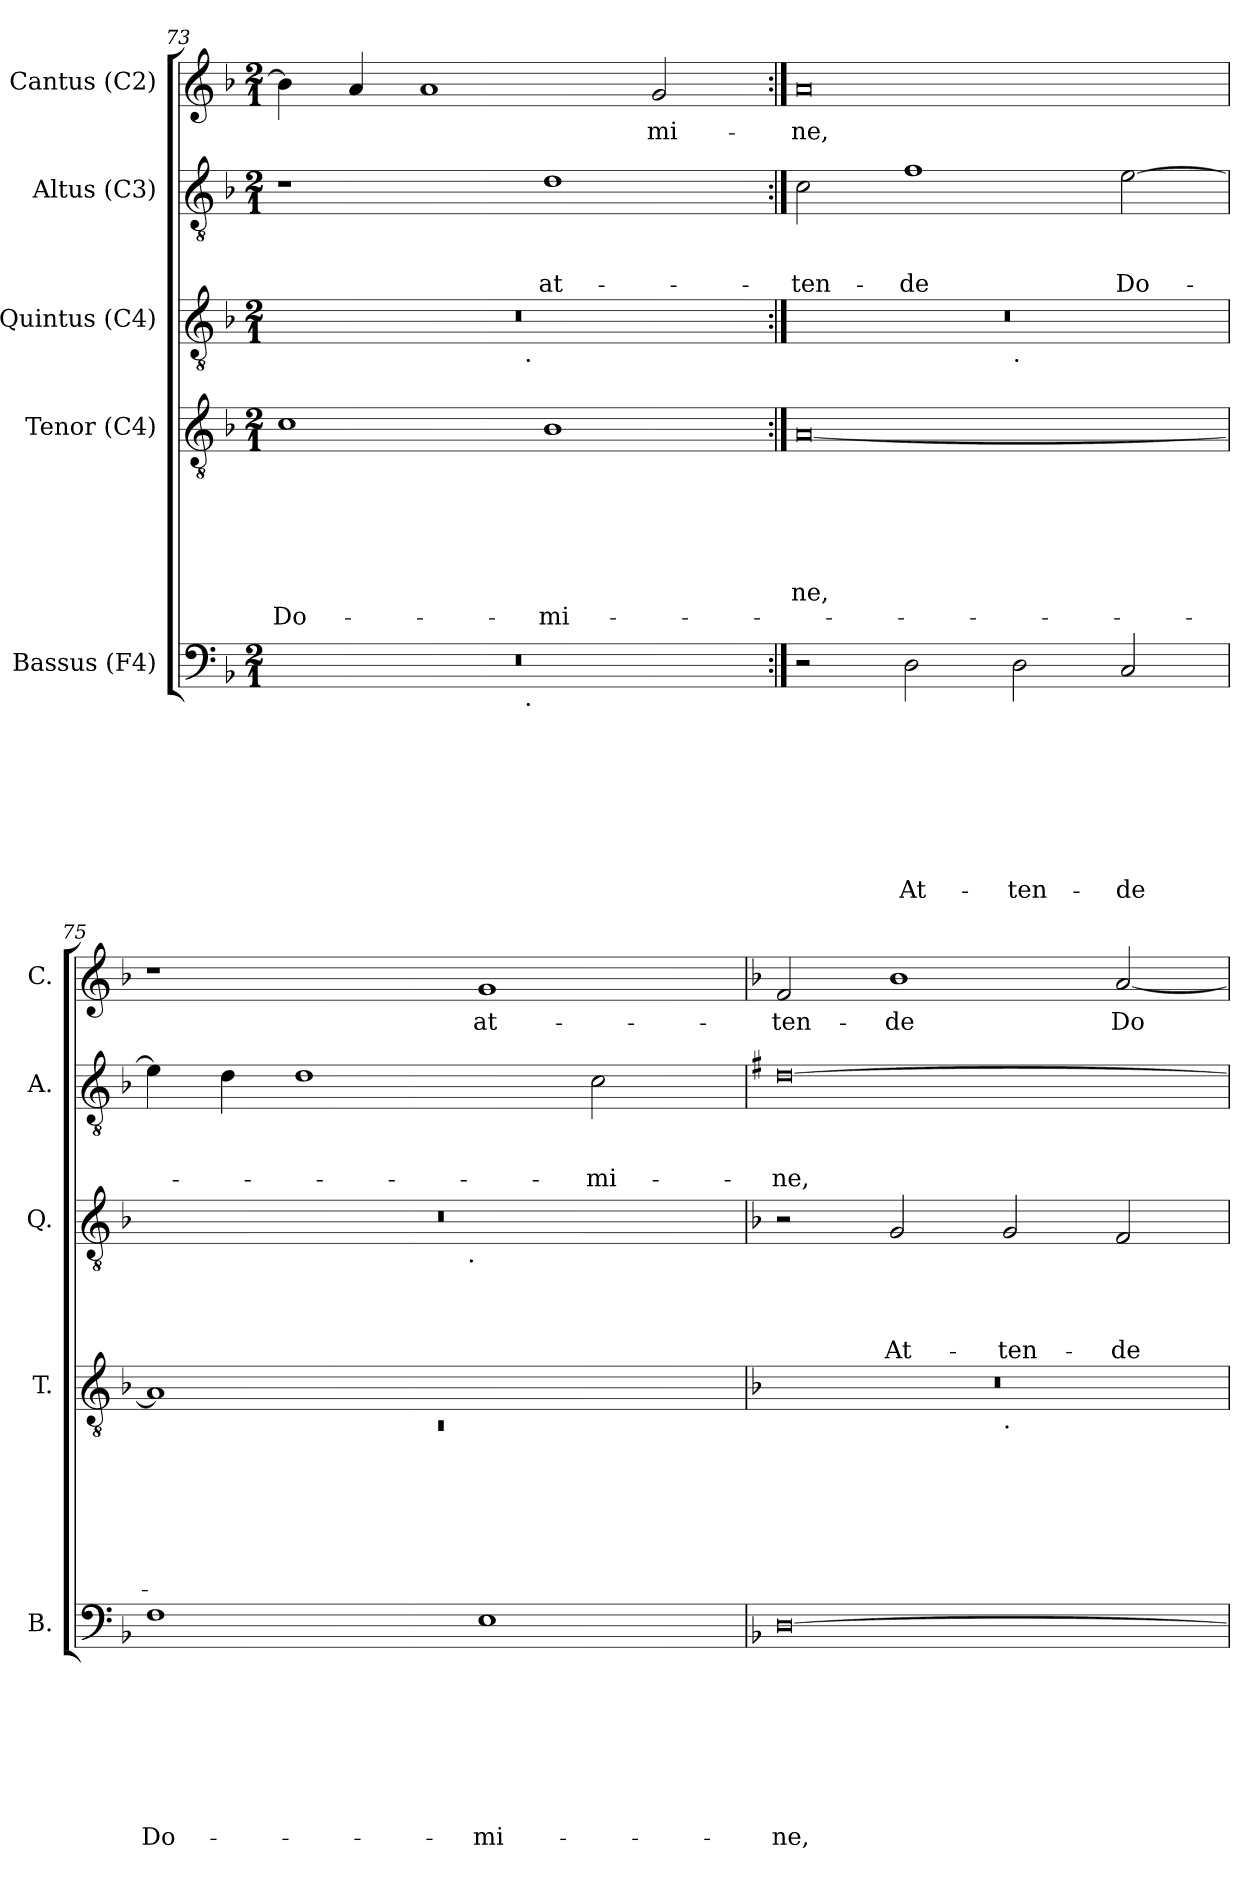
**kern	**text	**text	**text	**text	**text	**text	**text	**text	**kern	**text	**text	**text	**text	**text	**text	**text	**kern	**text	**text	**text	**text	**kern	**text	**text	**text	**kern	**text
*part5	*part5	*part5	*part5	*part5	*part5	*part5	*part5	*part5	*part4	*part4	*part4	*part4	*part4	*part4	*part4	*part4	*part3	*part3	*part3	*part3	*part3	*part2	*part2	*part2	*part2	*part1	*part1
*staff5	*staff5	*staff5	*staff5	*staff5	*staff5	*staff5	*staff5	*staff5	*staff4	*staff4	*staff4	*staff4	*staff4	*staff4	*staff4	*staff4	*staff3	*staff3	*staff3	*staff3	*staff3	*staff2	*staff2	*staff2	*staff2	*staff1	*staff1
*I"Bassus (F4)	*	*	*	*	*	*	*	*	*I"Tenor (C4)	*	*	*	*	*	*	*	*I"Quintus (C4)	*	*	*	*	*I"Altus (C3)	*	*	*	*I"Cantus (C2)	*
*I'B.	*	*	*	*	*	*	*	*	*I'T.	*	*	*	*	*	*	*	*I'Q.	*	*	*	*	*I'A.	*	*	*	*I'C.	*
*clefF4	*	*	*	*	*	*	*	*	*clefGv2	*	*	*	*	*	*	*	*clefGv2	*	*	*	*	*clefGv2	*	*	*	*clefG2	*
*k[b-]	*	*	*	*	*	*	*	*	*k[b-]	*	*	*	*	*	*	*	*k[b-]	*	*	*	*	*k[b-]	*	*	*	*k[b-]	*
*F:	*	*	*	*	*	*	*	*	*F:	*	*	*	*	*	*	*	*F:	*	*	*	*	*F:	*	*	*	*F:	*
*M2/1	*	*	*	*	*	*	*	*	*M2/1	*	*	*	*	*	*	*	*M2/1	*	*	*	*	*M2/1	*	*	*	*M2/1	*
=73	=73	=73	=73	=73	=73	=73	=73	=73	=73	=73	=73	=73	=73	=73	=73	=73	=73	=73	=73	=73	=73	=73	=73	=73	=73	=73	=73
!	!	!	!	!	!	!	!	!	!	!	!	!	!	!	!	!LO:LY:b	!	!	!	!	!	!	!	!	!	!	!
*^	*	*	*	*	*	*	*	*	*	*	*	*	*	*	*	*	*^	*	*	*	*	*	*	*	*	*	*
0r	2ryy	.	.	.	.	.	.	.	.	1c	.	.	.	.	.	.	Do-	0r	2ryy	.	.	.	.	1r	.	.	.	4b-\]	.
.	.	.	.	.	.	.	.	.	.	.	.	.	.	.	.	.	.	.	.	.	.	.	.	.	.	.	.	4a/	.
.	4...ryy	.	.	.	.	.	.	.	.	.	.	.	.	.	.	.	.	.	4...ryy	.	.	.	.	.	.	.	.	1a	.
!	!	!	!	!	!	!	!	!	!	!	!	!	!	!	!	!	!	!	!LO:TX:b:t=.	!	!	!	!	!	!	!	!	!	!
!	!LO:TX:b:t=.	!	!	!	!	!	!	!	!	!	!	!	!	!	!	!	!	!	!	!	!	!	!	!	!	!	!	!	!
.	1ryy	.	.	.	.	.	.	.	.	.	.	.	.	.	.	.	.	.	1ryy	.	.	.	.	.	.	.	.	.	.
!	!	!	!	!	!	!	!	!	!	!	!	!	!	!	!	!	!LO:LY:b	!	!	!	!	!	!	!	!	!	!LO:LY:b	!	!
.	.	.	.	.	.	.	.	.	.	1B-	.	.	.	.	.	.	-mi-	.	.	.	.	.	.	1d	.	.	at-	.	.
!	!	!	!	!	!	!	!	!	!	!	!	!	!	!	!	!	!	!	!	!	!	!	!	!	!	!	!	!	!LO:LY:b
.	.	.	.	.	.	.	.	.	.	.	.	.	.	.	.	.	.	.	.	.	.	.	.	.	.	.	.	2g/	-mi-
.	32ryy	.	.	.	.	.	.	.	.	.	.	.	.	.	.	.	.	.	32ryy	.	.	.	.	.	.	.	.	.	.
!!LO:LB:g=z
=74:|!	=74:|!	=74:|!	=74:|!	=74:|!	=74:|!	=74:|!	=74:|!	=74:|!	=74:|!	=74:|!	=74:|!	=74:|!	=74:|!	=74:|!	=74:|!	=74:|!	=74:|!	=74:|!	=74:|!	=74:|!	=74:|!	=74:|!	=74:|!	=74:|!	=74:|!	=74:|!	=74:|!	=74:|!	=74:|!
!	!	!	!	!	!	!	!	!	!	!	!	!	!	!	!	!LO:LY:b	!	!	!	!	!	!	!	!	!	!	!LO:LY:b	!	!LO:LY:b
*v	*v	*	*	*	*	*	*	*	*	*	*	*	*	*	*	*	*	*	*	*	*	*	*	*	*	*	*	*	*
2r	.	.	.	.	.	.	.	.	[<0A	.	.	.	.	.	-ne,	.	0r	1ryy	.	.	.	.	2c\	.	.	-ten-	0a	-ne,
!	!	!	!	!	!	!	!	!LO:LY:b	!	!	!	!	!	!	!	!	!	!	!	!	!	!	!	!	!	!LO:LY:b	!	!
2D\	.	.	.	.	.	.	.	At-	.	.	.	.	.	.	.	.	.	.	.	.	.	.	1f	.	.	-de	.	.
!	!	!	!	!	!	!	!	!	!	!	!	!	!	!	!	!	!	!LO:TX:b:t=.	!	!	!	!	!	!	!	!	!	!
!	!	!	!	!	!	!	!	!LO:LY:b	!	!	!	!	!	!	!	!	!	!	!	!	!	!	!	!	!	!	!	!
2D\	.	.	.	.	.	.	.	-ten-	.	.	.	.	.	.	.	.	.	1ryy	.	.	.	.	.	.	.	.	.	.
!	!	!	!	!	!	!	!	!LO:LY:b	!	!	!	!	!	!	!	!	!	!	!	!	!	!	!	!	!	!LO:LY:b	!	!
2C/	.	.	.	.	.	.	.	-de	.	.	.	.	.	.	.	.	.	.	.	.	.	.	[>2e\	.	.	Do-	.	.
=75	=75	=75	=75	=75	=75	=75	=75	=75	=75	=75	=75	=75	=75	=75	=75	=75	=75	=75	=75	=75	=75	=75	=75	=75	=75	=75	=75	=75
*	*	*	*	*	*	*	*	*	*^	*	*	*	*	*	*	*	*	*	*	*	*	*	*	*	*	*	*	*
!	!	!	!	!	!	!	!	!LO:LY:b	!	!LO:N:vis=1	!	!	!	!	!	!	!	!	!	!	!	!	!	!	!	!	!	!	!
1F	.	.	.	.	.	.	.	Do-	1A]	0rC	.	.	.	.	.	.	.	0r	3%2ryy	.	.	.	.	4e\]	.	.	.	1r	.
.	.	.	.	.	.	.	.	.	.	.	.	.	.	.	.	.	.	.	.	.	.	.	.	4d\	.	.	.	.	.
.	.	.	.	.	.	.	.	.	.	.	.	.	.	.	.	.	.	.	.	.	.	.	.	1d	.	.	.	.	.
.	.	.	.	.	.	.	.	.	.	.	.	.	.	.	.	.	.	.	6ryy	.	.	.	.	.	.	.	.	.	.
.	.	.	.	.	.	.	.	.	.	.	.	.	.	.	.	.	.	.	12...ryy	.	.	.	.	.	.	.	.	.	.
!	!	!	!	!	!	!	!	!	!	!	!	!	!	!	!	!	!	!	!LO:TX:b:t=.	!	!	!	!	!	!	!	!	!	!
.	.	.	.	.	.	.	.	.	.	.	.	.	.	.	.	.	.	.	3%2ryy	.	.	.	.	.	.	.	.	.	.
!	!	!	!	!	!	!	!	!LO:LY:b	!	!	!	!	!	!	!	!	!	!	!	!	!	!	!	!	!	!	!	!	!LO:LY:b
1E	.	.	.	.	.	.	.	-mi-	1ryy	.	.	.	.	.	.	.	.	.	.	.	.	.	.	.	.	.	.	1g	at-
!	!	!	!	!	!	!	!	!	!	!	!	!	!	!	!	!	!	!	!	!	!	!	!	!	!	!	!LO:LY:b	!	!
.	.	.	.	.	.	.	.	.	.	.	.	.	.	.	.	.	.	.	.	.	.	.	.	2c\	.	.	-mi-	.	.
.	.	.	.	.	.	.	.	.	.	.	.	.	.	.	.	.	.	.	3ryy	.	.	.	.	.	.	.	.	.	.
.	.	.	.	.	.	.	.	.	.	.	.	.	.	.	.	.	.	.	96ryy	.	.	.	.	.	.	.	.	.	.
*	*	*	*	*	*	*	*	*	*	*	*	*	*	*	*	*	*	*v	*v	*	*	*	*	*	*	*	*	*	*
=76	=76	=76	=76	=76	=76	=76	=76	=76	=76	=76	=76	=76	=76	=76	=76	=76	=76	=76	=76	=76	=76	=76	=76	=76	=76	=76	=76	=76
*	*	*	*	*	*	*	*	*	*	*	*	*	*	*	*	*	*	*	*	*	*	*	*k[f#]	*	*	*	*	*
*	*	*	*	*	*	*	*	*	*	*	*	*	*	*	*	*	*	*	*	*	*	*	*G:	*	*	*	*	*
*	*	*	*	*	*	*	*	*	*	*	*	*	*	*	*	*	*	*^	*	*	*	*	*	*	*	*	*	*
!	!	!	!	!	!	!	!	!LO:LY:b	!	!	!	!	!	!	!	!	!	!	!	!	!	!	!	!	!	!	!LO:LY:b	!	!LO:LY:b
*	*	*	*	*	*	*	*	*	*	*	*	*	*	*	*	*	*	*v	*v	*	*	*	*	*	*	*	*	*	*
[>0D	.	.	.	.	.	.	.	-ne,	0r	1ryy	.	.	.	.	.	.	.	2r	.	.	.	.	[>0d	.	.	-ne,	2f/	-ten-
!	!	!	!	!	!	!	!	!	!	!	!	!	!	!	!	!	!	!	!	!	!	!LO:LY:b	!	!	!	!	!	!LO:LY:b
.	.	.	.	.	.	.	.	.	.	.	.	.	.	.	.	.	.	2G/	.	.	.	At-	.	.	.	.	1b-	-de
!	!	!	!	!	!	!	!	!	!	!LO:TX:b:t=.	!	!	!	!	!	!	!	!	!	!	!	!	!	!	!	!	!	!
!	!	!	!	!	!	!	!	!	!	!	!	!	!	!	!	!	!	!	!	!	!	!LO:LY:b	!	!	!	!	!	!
.	.	.	.	.	.	.	.	.	.	1ryy	.	.	.	.	.	.	.	2G/	.	.	.	-ten-	.	.	.	.	.	.
!	!	!	!	!	!	!	!	!	!	!	!	!	!	!	!	!	!	!	!	!	!	!LO:LY:b	!	!	!	!	!	!LO:LY:b
.	.	.	.	.	.	.	.	.	.	.	.	.	.	.	.	.	.	2F/	.	.	.	-de	.	.	.	.	[<2a/	Do-
*	*	*	*	*	*	*	*	*	*v	*v	*	*	*	*	*	*	*	*	*	*	*	*	*	*	*	*	*	*
=	=	=	=	=	=	=	=	=	=	=	=	=	=	=	=	=	=	=	=	=	=	=	=	=	=	=	=
*-	*-	*-	*-	*-	*-	*-	*-	*-	*-	*-	*-	*-	*-	*-	*-	*-	*-	*-	*-	*-	*-	*-	*-	*-	*-	*-	*-
